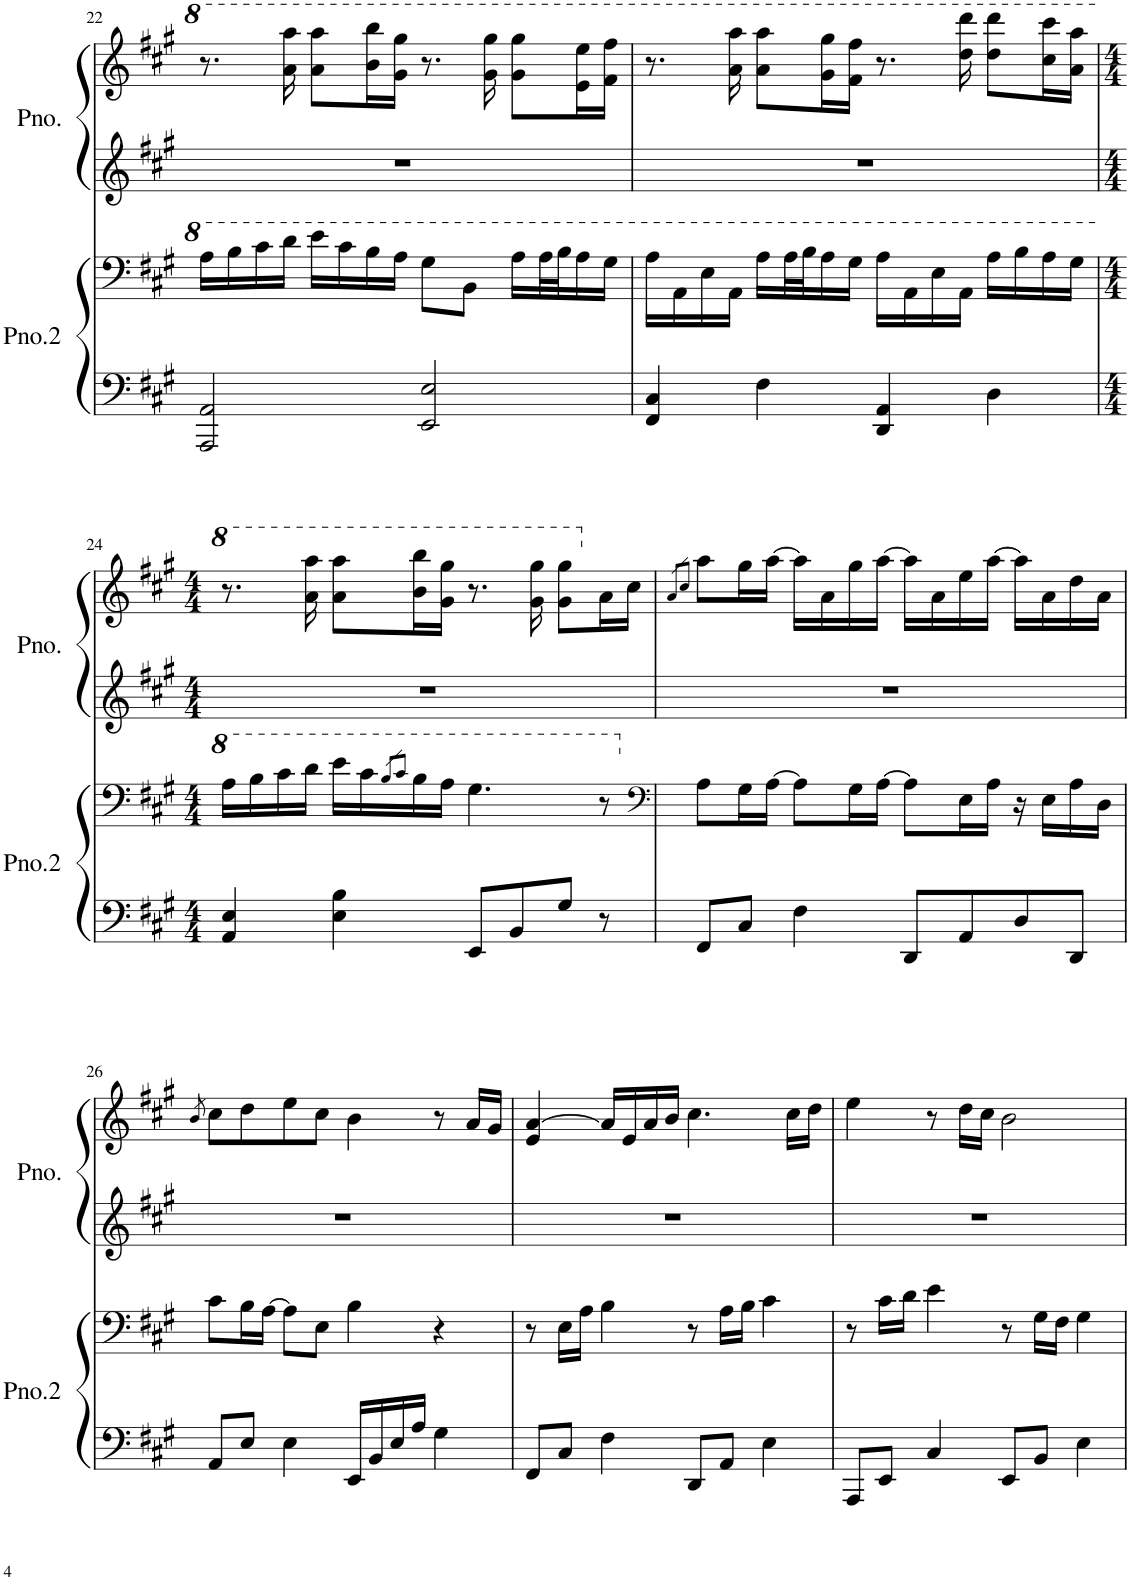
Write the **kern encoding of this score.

**kern	**kern	**kern	**kern
*part2	*part2	*part1	*part1
*staff4	*staff3	*staff2	*staff1
*I"Piano2	*	*I"Piano	*
*I'Pno.2	*	*I'Pno.	*
!!LO:PB:g=z
*clefF4	*clefF4	*clefG2	*clefG2
*k[f#c#g#]	*k[f#c#g#]	*k[f#c#g#]	*k[f#c#g#]
*M4/4	*M4/4	*M4/4	*M4/4
=22	=22	=22	=22
2AAA/ 2AA/	16a\LL	1r	8.r
.	16b\	.	.
.	16cc#\	.	.
.	16dd\JJ	.	16aa\ 16aaa\
.	16ee\LL	.	8aa\ 8aaa\L
.	16cc#\	.	.
.	16b\	.	16bb\ 16bbb\L
.	16a\JJ	.	16gg#\ 16ggg#\JJ
2EE/ 2E/	8g#\L	.	8.r
.	8B\J	.	.
.	.	.	16gg#\ 16ggg#\
.	16a\LL	.	8gg#\ 8ggg#\L
.	32a\L	.	.
.	32b\J	.	.
.	16a\	.	16ee\ 16eee\L
.	16g#\JJ	.	16ff#\ 16fff#\JJ
=23	=23	=23	=23
4FF#/ 4C#/	16a\LL	1r	8.r
.	16A\	.	.
.	16e\	.	.
.	16A\JJ	.	16aa\ 16aaa\
4F#\	16a\LL	.	8aa\ 8aaa\L
.	32a\L	.	.
.	32b\J	.	.
.	16a\	.	16gg#\ 16ggg#\L
.	16g#\JJ	.	16ff#\ 16fff#\JJ
4DD/ 4AA/	16a\LL	.	8.r
.	16A\	.	.
.	16e\	.	.
.	16A\JJ	.	16ddd\ 16dddd\
4D\	16a\LL	.	8ddd\ 8dddd\L
.	16b\	.	.
.	16a\	.	16ccc#\ 16cccc#\L
.	16g#\JJ	.	16aa\ 16aaa\JJ
!!LO:LB:g=z
=24	=24	=24	=24
*M4/4	*M4/4	*M4/4	*M4/4
4AA/ 4E/	16a\LL	1r	8.r
.	16b\	.	.
.	16cc#\	.	.
.	16dd\JJ	.	16aa\ 16aaa\
4E\ 4B\	16ee\LL	.	8aa\ 8aaa\L
.	16cc#\	.	.
.	8qb/L	.	.
.	8qcc#/J	.	.
.	16b\	.	16bb\ 16bbb\L
.	16a\JJ	.	16gg#\ 16ggg#\JJ
8EE/L	4.g#\	.	8.r
8BB/	.	.	.
.	.	.	16gg#\ 16ggg#\
8G#/J	.	.	8gg#\ 8ggg#\L
8r	8r	.	16a\L
.	.	.	16cc#\JJ
=25	=25	=25	=25
*	*clefF4	*	*
.	.	.	8qa/L
.	.	.	8qcc#/J
8FF#/L	8A\L	1r	8aa\L
8C#/J	16G#\L	.	16gg#\L
.	[16A\JJ	.	[16aa\JJ
4F#\	8A\L]	.	16aa\LL]
.	.	.	16a\
.	16G#\L	.	16gg#\
.	[16A\JJ	.	[16aa\JJ
8DD/L	8A\L]	.	16aa\LL]
.	.	.	16a\
8AA/	16E\L	.	16ee\
.	16A\JJ	.	[16aa\JJ
8D/	16r	.	16aa\LL]
.	16E\LL	.	16a\
8DD/J	16A\	.	16dd\
.	16D\JJ	.	16a\JJ
!!LO:LB:g=z
=26	=26	=26	=26
.	.	.	8qb/
8AA/L	8c#\L	1r	8cc#\L
8E/J	16B\L	.	8dd\
.	[16A\JJ	.	.
4E\	8A\L]	.	8ee\
.	8E\J	.	8cc#\J
16EE/LL	4B\	.	4b\
16BB/	.	.	.
16E/	.	.	.
16A/JJ	.	.	.
4G#\	4r	.	8r
.	.	.	16a/LL
.	.	.	16g#/JJ
=27	=27	=27	=27
8FF#/L	8r	1r	4e/ [4a/
8C#/J	16E\LL	.	.
.	16A\JJ	.	.
4F#\	4B\	.	16a/LL]
.	.	.	16e/
.	.	.	16a/
.	.	.	16b/JJ
8DD/L	8r	.	4.cc#\
8AA/J	16A\LL	.	.
.	16B\JJ	.	.
4E\	4c#\	.	.
.	.	.	16cc#\LL
.	.	.	16dd\JJ
=28	=28	=28	=28
8AAA/L	8r	1r	4ee\
8EE/J	16c#\LL	.	.
.	16d\JJ	.	.
4C#/	4e\	.	8r
.	.	.	16dd\LL
.	.	.	16cc#\JJ
8EE/L	8r	.	2b\
8BB/J	16G#\LL	.	.
.	16F#\JJ	.	.
4E\	4G#\	.	.
=	=	=	=
*-	*-	*-	*-
